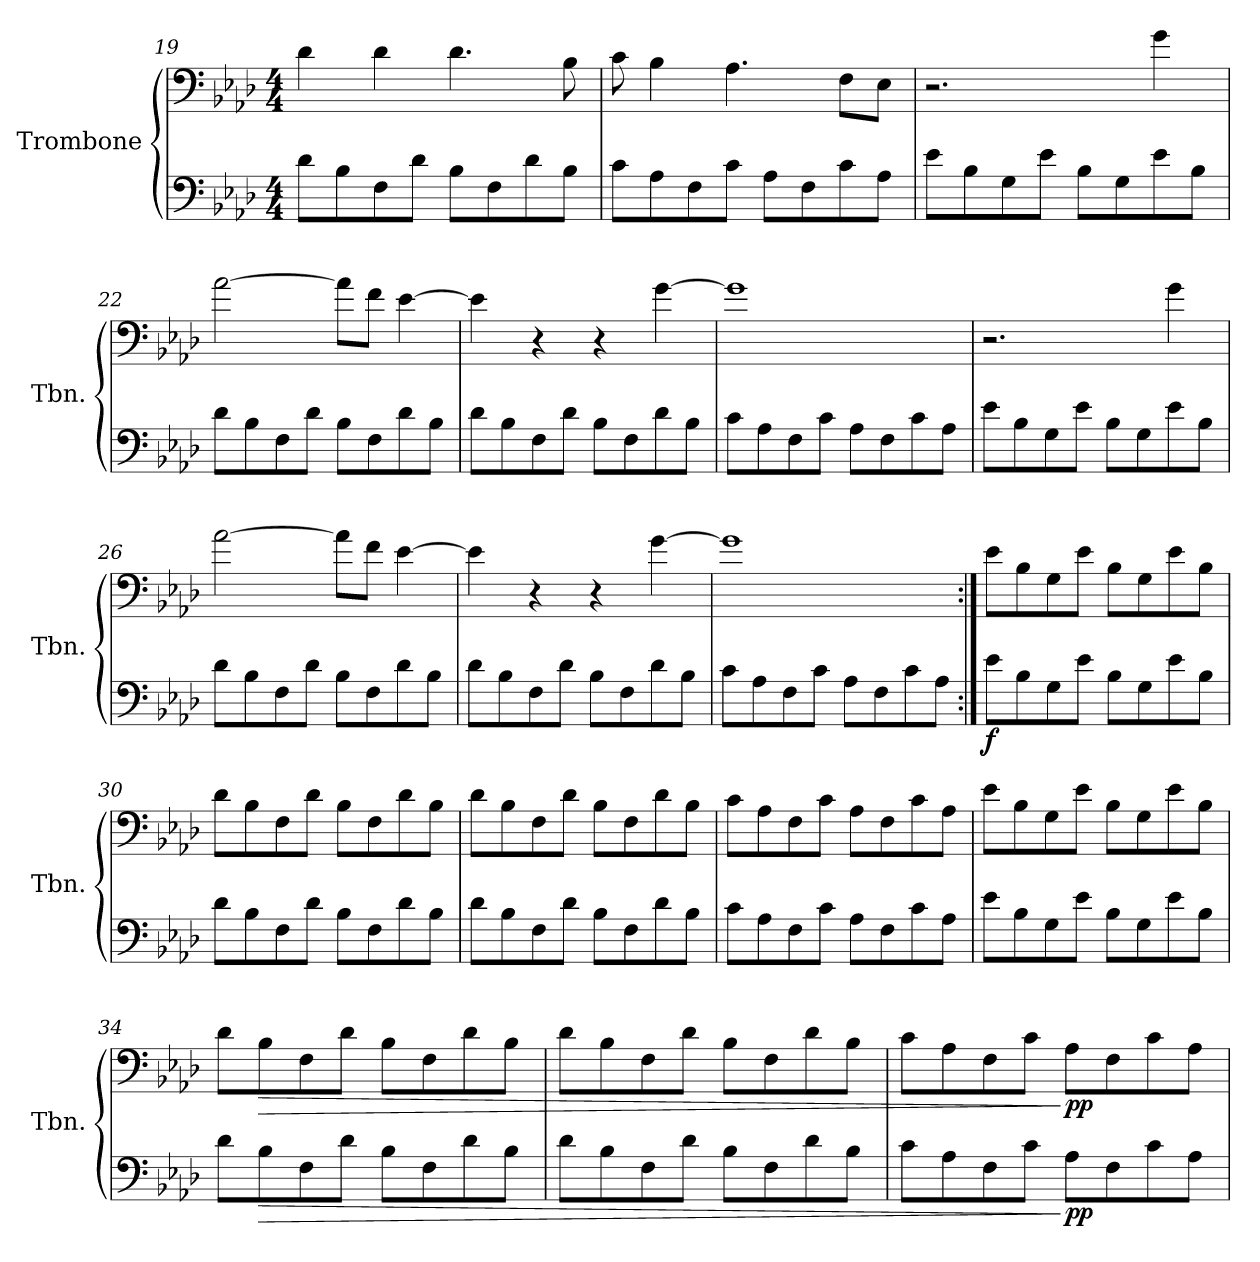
**kern	**dynam	**kern	**dynam
*part2	*part2	*part1	*part1
*staff2	*staff2	*staff1	*staff1
*I"Trombone	*	*I"Trombone	*
*I'Tbn.	*	*I'Tbn.	*
!!LO:LB:g=z
*clefF4	*	*clefF4	*
*k[b-e-a-d-]	*	*k[b-e-a-d-]	*
*M4/4	*	*M4/4	*
=19	=19	=19	=19
8d-\L	.	4d-\	.
8B-\	.	.	.
8F\	.	4d-\	.
8d-\J	.	.	.
8B-\L	.	4.d-\	.
8F\	.	.	.
8d-\	.	.	.
8B-\J	.	8B-\	.
=20	=20	=20	=20
8c\L	.	8c\	.
8A-\	.	4B-\	.
8F\	.	.	.
8c\J	.	4.A-\	.
8A-\L	.	.	.
8F\	.	.	.
8c\	.	8F\L	.
8A-\J	.	8E-\J	.
=21	=21	=21	=21
8e-\L	.	2.r	.
8B-\	.	.	.
8G\	.	.	.
8e-\J	.	.	.
8B-\L	.	.	.
8G\	.	.	.
8e-\	.	4g\	.
8B-\J	.	.	.
=22	=22	=22	=22
8d-\L	.	[2a-\	.
8B-\	.	.	.
8F\	.	.	.
8d-\J	.	.	.
8B-\L	.	8a-\L]	.
8F\	.	8f\J	.
8d-\	.	[4e-\	.
8B-\J	.	.	.
=23	=23	=23	=23
8d-\L	.	4e-\]	.
8B-\	.	.	.
8F\	.	4r	.
8d-\J	.	.	.
8B-\L	.	4r	.
8F\	.	.	.
8d-\	.	[4g\	.
8B-\J	.	.	.
!!LO:PB:g=z
=24	=24	=24	=24
8c\L	.	1g]	.
8A-\	.	.	.
8F\	.	.	.
8c\J	.	.	.
8A-\L	.	.	.
8F\	.	.	.
8c\	.	.	.
8A-\J	.	.	.
=25	=25	=25	=25
8e-\L	.	2.r	.
8B-\	.	.	.
8G\	.	.	.
8e-\J	.	.	.
8B-\L	.	.	.
8G\	.	.	.
8e-\	.	4g\	.
8B-\J	.	.	.
=26	=26	=26	=26
8d-\L	.	[2a-\	.
8B-\	.	.	.
8F\	.	.	.
8d-\J	.	.	.
8B-\L	.	8a-\L]	.
8F\	.	8f\J	.
8d-\	.	[4e-\	.
8B-\J	.	.	.
=27	=27	=27	=27
8d-\L	.	4e-\]	.
8B-\	.	.	.
8F\	.	4r	.
8d-\J	.	.	.
8B-\L	.	4r	.
8F\	.	.	.
8d-\	.	[4g\	.
8B-\J	.	.	.
!!LO:LB:g=z
=28	=28	=28	=28
8c\L	.	1g]	.
8A-\	.	.	.
8F\	.	.	.
8c\J	.	.	.
8A-\L	.	.	.
8F\	.	.	.
8c\	.	.	.
8A-\J	.	.	.
=29:|!	=29:|!	=29:|!	=29:|!
!	!LO:DY:b	!	!
8e-\L	f	8e-\L	.
8B-\	.	8B-\	.
8G\	.	8G\	.
8e-\J	.	8e-\J	.
8B-\L	.	8B-\L	.
8G\	.	8G\	.
8e-\	.	8e-\	.
8B-\J	.	8B-\J	.
=30	=30	=30	=30
8d-\L	.	8d-\L	.
8B-\	.	8B-\	.
8F\	.	8F\	.
8d-\J	.	8d-\J	.
8B-\L	.	8B-\L	.
8F\	.	8F\	.
8d-\	.	8d-\	.
8B-\J	.	8B-\J	.
=31	=31	=31	=31
8d-\L	.	8d-\L	.
8B-\	.	8B-\	.
8F\	.	8F\	.
8d-\J	.	8d-\J	.
8B-\L	.	8B-\L	.
8F\	.	8F\	.
8d-\	.	8d-\	.
8B-\J	.	8B-\J	.
=32	=32	=32	=32
8c\L	.	8c\L	.
8A-\	.	8A-\	.
8F\	.	8F\	.
8c\J	.	8c\J	.
8A-\L	.	8A-\L	.
8F\	.	8F\	.
8c\	.	8c\	.
8A-\J	.	8A-\J	.
!!LO:LB:g=z
=33	=33	=33	=33
8e-\L	.	8e-\L	.
8B-\	.	8B-\	.
8G\	.	8G\	.
8e-\J	.	8e-\J	.
8B-\L	.	8B-\L	.
8G\	.	8G\	.
8e-\	.	8e-\	.
8B-\J	.	8B-\J	.
=34	=34	=34	=34
8d-\L	.	8d-\L	.
!	!LO:HP:b	!	!LO:HP:b
8B-\	>	8B-\	>
8F\	.	8F\	.
8d-\J	.	8d-\J	.
8B-\L	.	8B-\L	.
8F\	.	8F\	.
8d-\	.	8d-\	.
8B-\J	.	8B-\J	.
=35	=35	=35	=35
8d-\L	.	8d-\L	.
8B-\	.	8B-\	.
8F\	.	8F\	.
8d-\J	.	8d-\J	.
8B-\L	.	8B-\L	.
8F\	.	8F\	.
8d-\	.	8d-\	.
8B-\J	.	8B-\J	.
=36	=36	=36	=36
8c\L	.	8c\L	.
8A-\	.	8A-\	.
8F\	.	8F\	.
8c\J	.	8c\J	.
!	!LO:DY:n=1:b	!	!LO:DY:n=1:b
8A-\L	] pp	8A-\L	] pp
8F\	.	8F\	.
8c\	.	8c\	.
8A-\J	.	8A-\J	.
=	=	=	=
*-	*-	*-	*-
